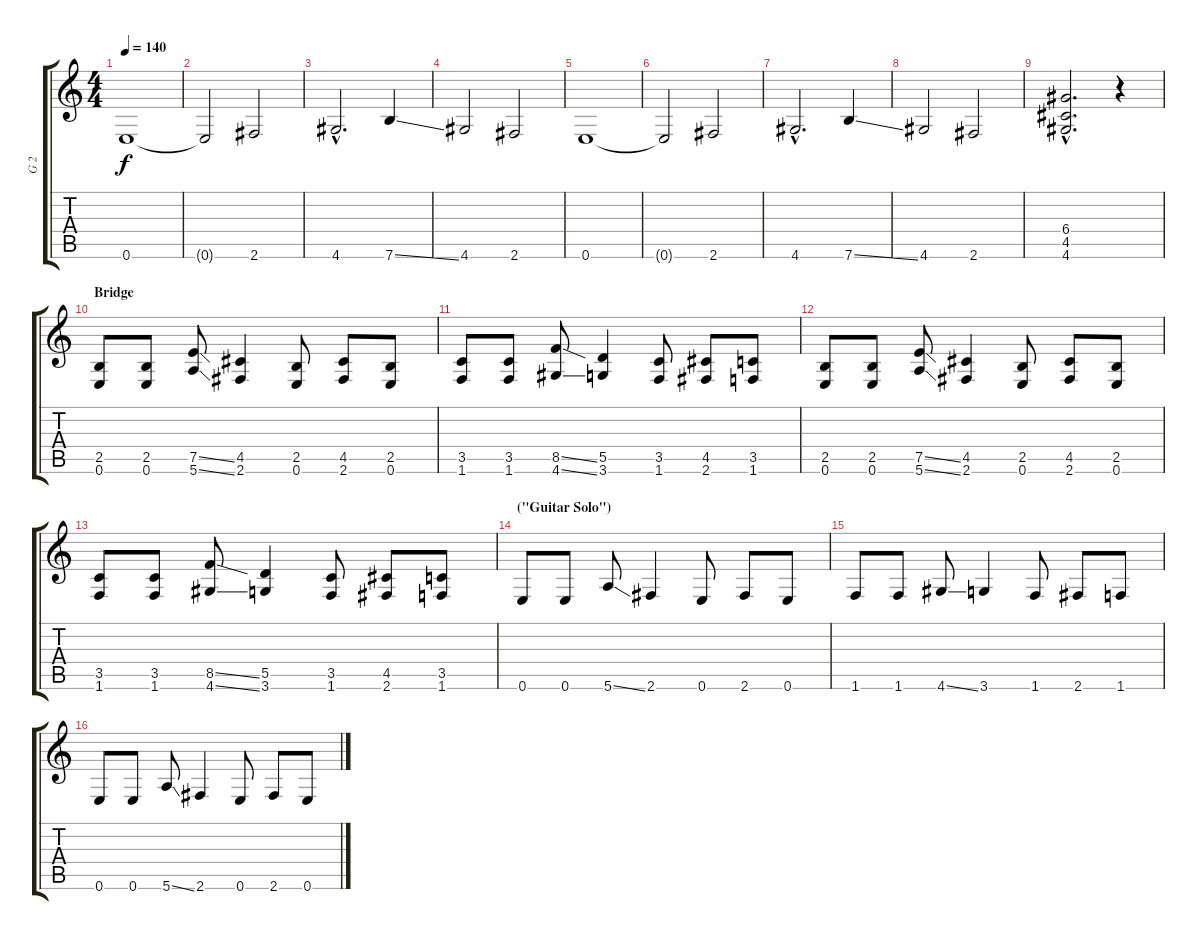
\track ("G 2" "G 2") {instrument distortionguitar}
\staff {score tabs}
\tuning (E4 B3 G3 D3 A2 E2) {hide}
\ts (4 4)
\tempo 140
\clef g2
\ks c
0.6.1{dy f} |
0.6{t}.2 2.6.2 |
4.6{hac}.2{d} 7.6{ss}.4 |
4.6.2 2.6.2 |
0.6.1 |
0.6{t}.2 2.6.2 |
4.6{hac}.2{d} 7.6{ss}.4 |
4.6.2 2.6.2 |
(6.4{hac} 4.5{hac} 4.6{hac}).2{d} r.4 |
\section ("" "Bridge")
(2.5 0.6).8 (2.5 0.6).8 (7.5{ss} 5.6{ss}).8 (4.5 2.6).4 (2.5 0.6).8 (4.5 2.6).8 (2.5 0.6).8 |
(3.5 1.6).8 (3.5 1.6).8 (8.5{ss} 4.6{ss}).8 (5.5 3.6).4 (3.5 1.6).8 (4.5 2.6).8 (3.5 1.6).8 |
(2.5 0.6).8 (2.5 0.6).8 (7.5{ss} 5.6{ss}).8 (4.5 2.6).4 (2.5 0.6).8 (4.5 2.6).8 (2.5 0.6).8 |
(3.5 1.6).8 (3.5 1.6).8 (8.5{ss} 4.6{ss}).8 (5.5 3.6).4 (3.5 1.6).8 (4.5 2.6).8 (3.5 1.6).8 |
\section ("" "(\"Guitar Solo\")")
0.6.8 0.6.8 5.6{ss}.8 2.6.4 0.6.8 2.6.8 0.6.8 |
1.6.8 1.6.8 4.6{ss}.8 3.6.4 1.6.8 2.6.8 1.6.8 |
0.6.8 0.6.8 5.6{ss}.8 2.6.4 0.6.8 2.6.8 0.6.8
